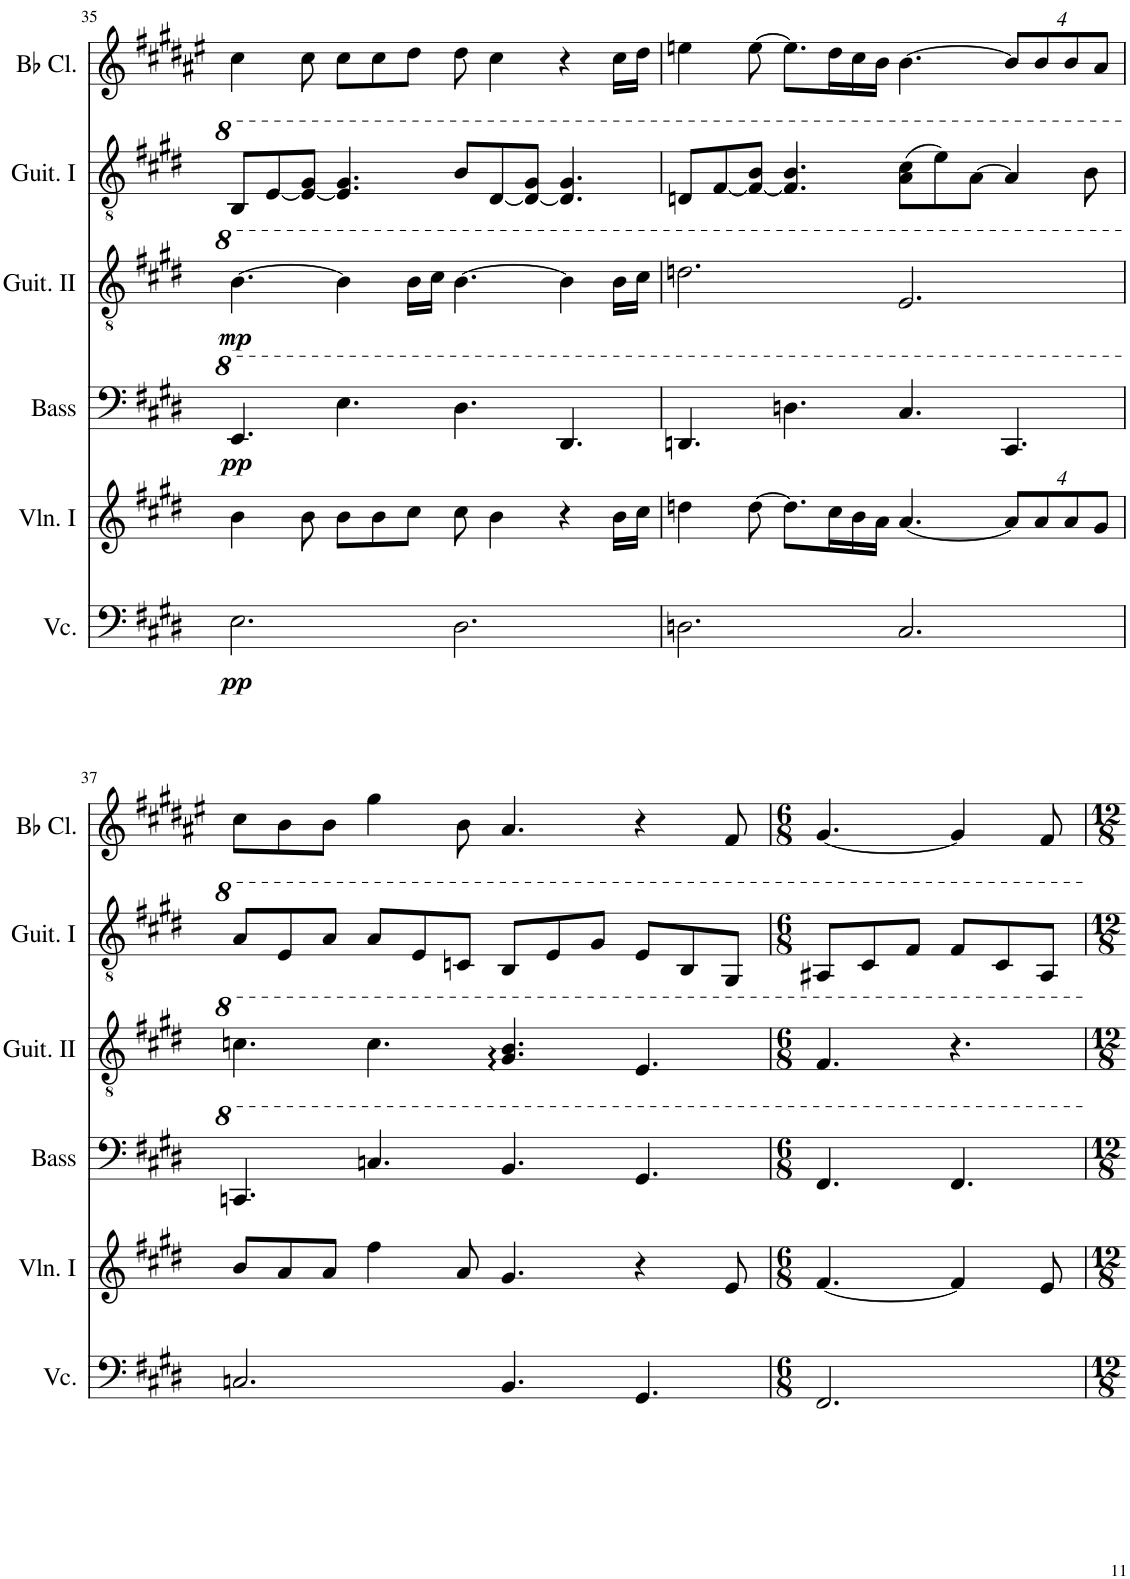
**kern	**dynam	**kern	**kern	**dynam	**kern	**dynam	**kern	**kern
*part6	*part6	*part5	*part4	*part4	*part3	*part3	*part2	*part1
*staff6	*staff6	*staff5	*staff4	*staff4	*staff3	*staff3	*staff2	*staff1
*I"Violoncello	*	*I"Violin I	*I"Acoustic Bass	*	*I"Classical Guitar II	*	*I"Classical Guitar I	*I"Bb Clarinet
*I'Vc.	*	*I'Vln. I	*I'Bass	*	*I'Guit. II	*	*I'Guit. I	*I'Bb Cl.
!!LO:PB:g=z
*clefF4	*	*clefG2	*clefF4	*	*clefGv2	*	*clefGv2	*clefG2
*	*	*	*Trd7c12	*	*	*	*	*Trd1c2
*k[f#c#g#d#]	*	*k[f#c#g#d#]	*k[f#c#g#d#]	*	*k[f#c#g#d#]	*	*k[f#c#g#d#]	*k[f#c#g#d#a#e#]
*M12/8	*	*M12/8	*M12/8	*	*M12/8	*	*M12/8	*M12/8
=35	=35	=35	=35	=35	=35	=35	=35	=35
!	!LO:DY:b	!	!	!LO:DY:b	!	!LO:DY:b	!	!
2.E\	pp	4b\	4.E/	pp	[4.b\	mp	8B/L	4cc#\
.	.	.	.	.	.	.	[8e/	.
.	.	8b\	.	.	.	.	8e/_ 8g#/J	8cc#\
.	.	8b\L	4.e\	.	4b\]	.	4.e/] 4.g#/	8cc#\L
.	.	8b\	.	.	.	.	.	8cc#\
.	.	8cc#\J	.	.	16b\LL	.	.	8dd#\J
.	.	.	.	.	16cc#\JJ	.	.	.
2.D#\	.	8cc#\	4.d#\	.	[4.b\	.	8b/L	8dd#\
.	.	4b\	.	.	.	.	[8d#/	4cc#\
.	.	.	.	.	.	.	8d#/_ 8g#/J	.
.	.	4r	4.D#/	.	4b\]	.	4.d#/] 4.g#/	4r
.	.	16b\LL	.	.	16b\LL	.	.	16cc#\LL
.	.	16cc#\JJ	.	.	16cc#\JJ	.	.	16dd#\JJ
=36	=36	=36	=36	=36	=36	=36	=36	=36
2.Dn\	.	4ddn\	4.Dn/	.	2.ddn\	.	8dn/L	4een\
.	.	.	.	.	.	.	[8f#/	.
.	.	[8dd\	.	.	.	.	8f#/_ 8b/J	[8ee\
.	.	8.dd\L]	4.dn\	.	.	.	4.f#/] 4.b/	8.ee\L]
.	.	16cc#\L	.	.	.	.	.	16dd#\L
.	.	16b\	.	.	.	.	.	16cc#\
.	.	16a\JJ	.	.	.	.	.	16b\JJ
2.C#/	.	[4.a/	4.c#/	.	2.e/	.	(8a\ 8cc#\L	[4.b\
.	.	.	.	.	.	.	8ee\)	.
.	.	.	.	.	.	.	[8a\J	.
*	*	*Xbrackettup	*	*	*	*	*	*Xbrackettup
.	.	32%3a/L]	4.C#/	.	.	.	4a/]	32%3b/L]
.	.	32%3a/	.	.	.	.	.	32%3b/
.	.	32%3a/	.	.	.	.	.	32%3b/
.	.	.	.	.	.	.	8b\	.
.	.	32%3g#/J	.	.	.	.	.	32%3a#/J
!!LO:LB:g=z
=37	=37	=37	=37	=37	=37	=37	=37	=37
2.Cn/	.	8b/L	4.Cn/	.	4.ccn\	.	8a/L	8cc#\L
.	.	8a/	.	.	.	.	8e/	8b\
.	.	8a/J	.	.	.	.	8a/J	8b\J
.	.	4ff#\	4.cn/	.	4.cc\	.	8a/L	4gg#\
.	.	.	.	.	.	.	8e/	.
.	.	8a/	.	.	.	.	8cn/J	8b\
4.BB/	.	4.g#/	4.B/	.	4.g#/ 4.b/	.	8B/L	4.a#/
.	.	.	.	.	.	.	8e/	.
.	.	.	.	.	.	.	8g#/J	.
4.GG#/	.	4r	4.G#/	.	4.e/	.	8e/L	4r
.	.	.	.	.	.	.	8B/	.
.	.	8e/	.	.	.	.	8G#/J	8f#/
=38	=38	=38	=38	=38	=38	=38	=38	=38
*M6/8	*	*M6/8	*M6/8	*	*M6/8	*	*M6/8	*M6/8
2.FF#/	.	[4.f#/	4.F#/	.	4.f#/	.	8A#X/L	[4.g#/
.	.	.	.	.	.	.	8c#/	.
.	.	.	.	.	.	.	8f#/J	.
.	.	4f#/]	4.F#/	.	4.r	.	8f#/L	4g#/]
.	.	.	.	.	.	.	8c#/	.
.	.	8e/	.	.	.	.	8A#/J	8f#/
=	=	=	=	=	=	=	=	=
*-	*-	*-	*-	*-	*-	*-	*-	*-
